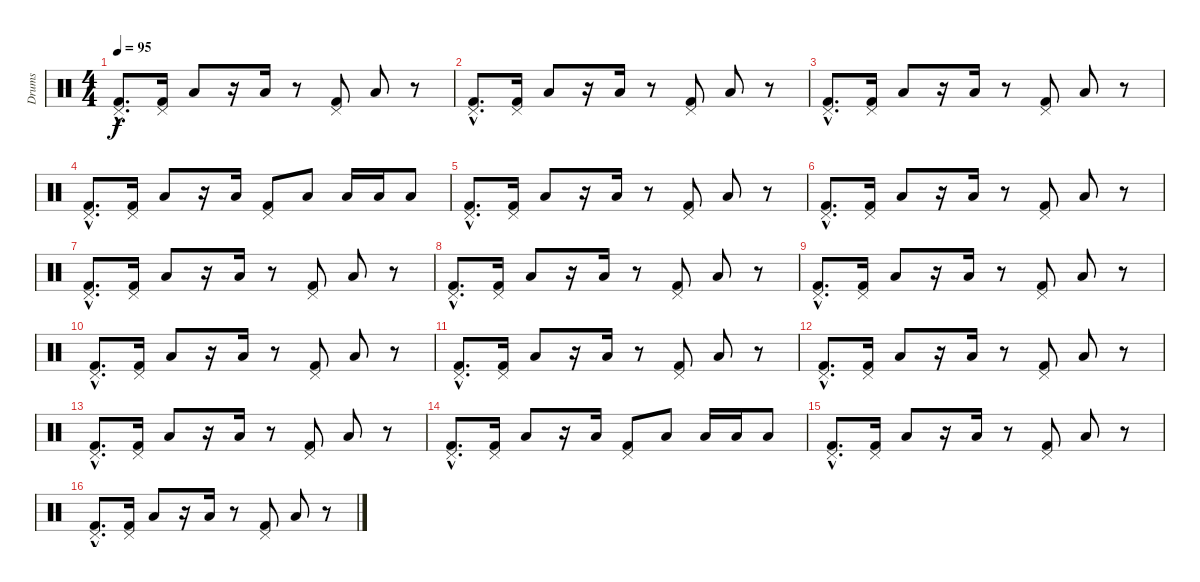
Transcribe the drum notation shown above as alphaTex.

\track ("Drums" "Drums") {instrument percussion}
\staff {score}
\articulation defaults
\ts (4 4)
\tempo 95
\clef neutral
\ks c
("Pedal Hi-Hat (hit)"{hac} "Kick (hit) 2"{hac}).8{d dy f} ("Pedal Hi-Hat (hit)" "Kick (hit) 2").16 "Low Tom (hit)".8 r.16 "Low Tom (hit)".16 r.8 ("Pedal Hi-Hat (hit)" "Kick (hit) 2").8 "Low Tom (hit)".8 r.8 |
("Pedal Hi-Hat (hit)"{hac} "Kick (hit) 2"{hac}).8{d} ("Pedal Hi-Hat (hit)" "Kick (hit) 2").16 "Low Tom (hit)".8 r.16 "Low Tom (hit)".16 r.8 ("Pedal Hi-Hat (hit)" "Kick (hit) 2").8 "Low Tom (hit)".8 r.8 |
("Pedal Hi-Hat (hit)"{hac} "Kick (hit) 2"{hac}).8{d} ("Pedal Hi-Hat (hit)" "Kick (hit) 2").16 "Low Tom (hit)".8 r.16 "Low Tom (hit)".16 r.8 ("Pedal Hi-Hat (hit)" "Kick (hit) 2").8 "Low Tom (hit)".8 r.8 |
("Pedal Hi-Hat (hit)"{hac} "Kick (hit) 2"{hac}).8{d} ("Pedal Hi-Hat (hit)" "Kick (hit) 2").16 "Low Tom (hit)".8 r.16 "Low Tom (hit)".16 ("Pedal Hi-Hat (hit)" "Kick (hit) 2").8 "Low Tom (hit)".8 "Low Tom (hit)".16 "Low Tom (hit)".16 "Low Tom (hit)".8 |
("Pedal Hi-Hat (hit)"{hac} "Kick (hit) 2"{hac}).8{d} ("Pedal Hi-Hat (hit)" "Kick (hit) 2").16 "Low Tom (hit)".8 r.16 "Low Tom (hit)".16 r.8 ("Pedal Hi-Hat (hit)" "Kick (hit) 2").8 "Low Tom (hit)".8 r.8 |
("Pedal Hi-Hat (hit)"{hac} "Kick (hit) 2"{hac}).8{d} ("Pedal Hi-Hat (hit)" "Kick (hit) 2").16 "Low Tom (hit)".8 r.16 "Low Tom (hit)".16 r.8 ("Pedal Hi-Hat (hit)" "Kick (hit) 2").8 "Low Tom (hit)".8 r.8 |
("Pedal Hi-Hat (hit)"{hac} "Kick (hit) 2"{hac}).8{d} ("Pedal Hi-Hat (hit)" "Kick (hit) 2").16 "Low Tom (hit)".8 r.16 "Low Tom (hit)".16 r.8 ("Pedal Hi-Hat (hit)" "Kick (hit) 2").8 "Low Tom (hit)".8 r.8 |
("Pedal Hi-Hat (hit)"{hac} "Kick (hit) 2"{hac}).8{d} ("Pedal Hi-Hat (hit)" "Kick (hit) 2").16 "Low Tom (hit)".8 r.16 "Low Tom (hit)".16 r.8 ("Pedal Hi-Hat (hit)" "Kick (hit) 2").8 "Low Tom (hit)".8 r.8 |
("Pedal Hi-Hat (hit)"{hac} "Kick (hit) 2"{hac}).8{d} ("Pedal Hi-Hat (hit)" "Kick (hit) 2").16 "Low Tom (hit)".8 r.16 "Low Tom (hit)".16 r.8 ("Pedal Hi-Hat (hit)" "Kick (hit) 2").8 "Low Tom (hit)".8 r.8 |
("Pedal Hi-Hat (hit)"{hac} "Kick (hit) 2"{hac}).8{d} ("Pedal Hi-Hat (hit)" "Kick (hit) 2").16 "Low Tom (hit)".8 r.16 "Low Tom (hit)".16 r.8 ("Pedal Hi-Hat (hit)" "Kick (hit) 2").8 "Low Tom (hit)".8 r.8 |
("Pedal Hi-Hat (hit)"{hac} "Kick (hit) 2"{hac}).8{d} ("Pedal Hi-Hat (hit)" "Kick (hit) 2").16 "Low Tom (hit)".8 r.16 "Low Tom (hit)".16 r.8 ("Pedal Hi-Hat (hit)" "Kick (hit) 2").8 "Low Tom (hit)".8 r.8 |
("Pedal Hi-Hat (hit)"{hac} "Kick (hit) 2"{hac}).8{d} ("Pedal Hi-Hat (hit)" "Kick (hit) 2").16 "Low Tom (hit)".8 r.16 "Low Tom (hit)".16 r.8 ("Pedal Hi-Hat (hit)" "Kick (hit) 2").8 "Low Tom (hit)".8 r.8 |
("Pedal Hi-Hat (hit)"{hac} "Kick (hit) 2"{hac}).8{d} ("Pedal Hi-Hat (hit)" "Kick (hit) 2").16 "Low Tom (hit)".8 r.16 "Low Tom (hit)".16 r.8 ("Pedal Hi-Hat (hit)" "Kick (hit) 2").8 "Low Tom (hit)".8 r.8 |
("Pedal Hi-Hat (hit)"{hac} "Kick (hit) 2"{hac}).8{d} ("Pedal Hi-Hat (hit)" "Kick (hit) 2").16 "Low Tom (hit)".8 r.16 "Low Tom (hit)".16 ("Pedal Hi-Hat (hit)" "Kick (hit) 2").8 "Low Tom (hit)".8 "Low Tom (hit)".16 "Low Tom (hit)".16 "Low Tom (hit)".8 |
("Pedal Hi-Hat (hit)"{hac} "Kick (hit) 2"{hac}).8{d} ("Pedal Hi-Hat (hit)" "Kick (hit) 2").16 "Low Tom (hit)".8 r.16 "Low Tom (hit)".16 r.8 ("Pedal Hi-Hat (hit)" "Kick (hit) 2").8 "Low Tom (hit)".8 r.8 |
("Pedal Hi-Hat (hit)"{hac} "Kick (hit) 2"{hac}).8{d} ("Pedal Hi-Hat (hit)" "Kick (hit) 2").16 "Low Tom (hit)".8 r.16 "Low Tom (hit)".16 r.8 ("Pedal Hi-Hat (hit)" "Kick (hit) 2").8 "Low Tom (hit)".8 r.8
